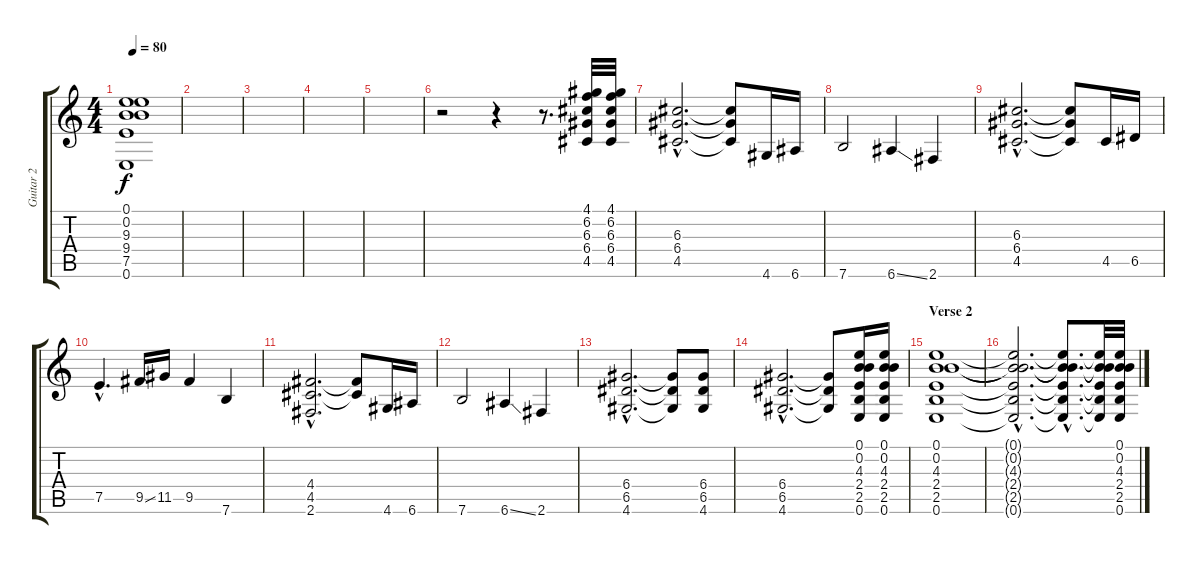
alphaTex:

\track ("Guitar 2" "Guitar 2") {instrument overdrivenguitar}
\staff {score tabs}
\tuning (E4 B3 G3 D3 A2 E2) {hide}
\ts (4 4)
\tempo 80
\clef g2
\ks c
(0.1 0.2 9.3 9.4 7.5 0.6{t}).1{dy f} |
|
|
|
|
r.2 r.4 r.8{d} (4.1 6.2 6.3 6.4 4.5).32{volume 3} (4.1 6.2 6.3 6.4 4.5).32 |
(6.3{hac} 6.4{hac} 4.5{hac}).2{d} (6.3{t} 6.4{t} 4.5{t}).8 4.6.16 6.6.16 |
7.6.2 6.6{ss}.4 2.6.4 |
(6.3{hac} 6.4{hac} 4.5{hac}).2{d} (6.3{t} 6.4{t} 4.5{t}).8 4.5.16 6.5.16 |
7.5{hac}.4{d} 9.5{ss}.16 11.5.16 9.5.4 7.6.4 |
(4.4{hac} 4.5{hac} 2.6{hac}).2{d} (4.4{t} 4.5{t}).8 4.6.16 6.6.16 |
7.6.2 6.6{ss}.4 2.6.4 |
(6.4{hac} 6.5{hac} 4.6{hac}).2{d} (6.4{t} 6.5{t} 4.6{t}).8 (6.4 6.5 4.6).8 |
(6.4{hac} 6.5{hac} 4.6{hac}).2{d} (6.4{t} 6.5{t} 4.6{t}).8 (0.1 0.2 4.3 2.4 2.5 0.6).16 (0.1 0.2 4.3 2.4 2.5 0.6).16 |
\section ("" "Verse 2")
(0.1 0.2 4.3 2.4 2.5 0.6).1 |
(0.1{hac t} 0.2{hac t} 4.3{hac t} 2.4{hac t} 2.5{hac t} 0.6{hac t}).2{d} (0.1{hac t} 0.2{hac t} 4.3{hac t} 2.4{hac t} 2.5{hac t} 0.6{hac t}).8{d} (0.1{t} 0.2{t} 4.3{t} 2.4{t} 2.5{t} 0.6{t}).32 (0.1 0.2 4.3 2.4 2.5 0.6).32
